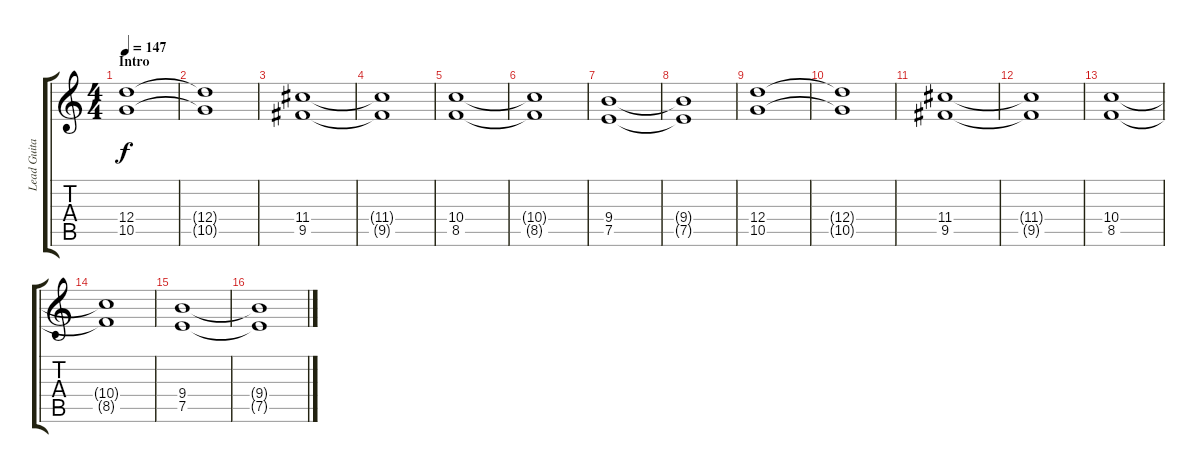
\track ("Lead Guitar (Chris Poland)" "Lead Guita") {instrument distortionguitar}
\staff {score tabs}
\tuning (E4 B3 G3 D3 A2 E2) {hide}
\ts (4 4)
\section ("" "Intro")
\tempo 147
\clef g2
\ks c
(12.4 10.5).1{dy f instrument distortionguitar} |
(12.4{t} 10.5{t}).1 |
(11.4 9.5).1 |
(11.4{t} 9.5{t}).1 |
(10.4 8.5).1 |
(10.4{t} 8.5{t}).1 |
(9.4 7.5).1 |
(9.4{t} 7.5{t}).1 |
(12.4 10.5).1 |
(12.4{t} 10.5{t}).1 |
(11.4 9.5).1 |
(11.4{t} 9.5{t}).1 |
(10.4 8.5).1 |
(10.4{t} 8.5{t}).1 |
(9.4 7.5).1 |
(9.4{t} 7.5{t}).1
